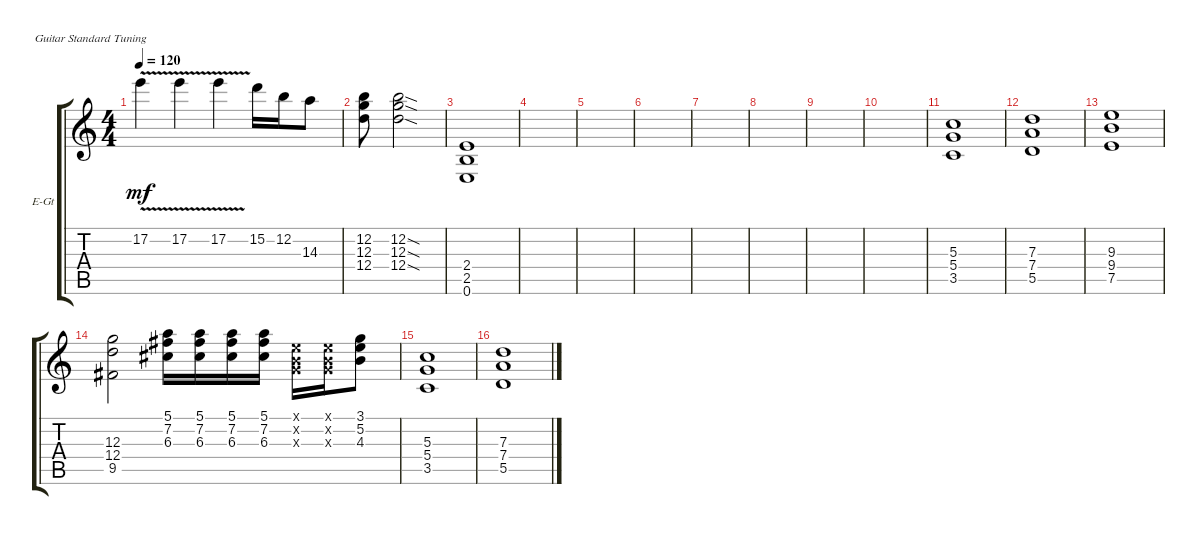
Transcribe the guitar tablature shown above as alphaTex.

\defaultSystemsLayout 4
\bracketExtendMode groupsimilarinstruments
\firstSystemTrackNameOrientation horizontal
\otherSystemsTrackNameOrientation horizontal
\track ("Наташа" "E-Gt") {instrument overdrivenguitar}
\staff {score tabs}
\tuning (E4 B3 G3 D3 A2 E2)
\ts (4 4)
\tempo 120
\clef g2
\ks c
17.2{v}.4{dy mf} 17.2{v}.4 17.2{v}.4 15.2.16 12.2.16 14.3.8 |
(12.2 12.3 12.4).8 (12.4{sod} 12.3{sod} 12.2{sod}).2 |
(0.6 2.5 2.4).1 |
|
|
|
|
|
|
|
(3.5 5.4 5.3).1 |
(5.5 7.4 7.3).1 |
(7.5 9.4 9.3).1 |
(9.5 12.4 12.3).2 (5.1 7.2 6.3).16 (5.1 7.2 6.3).16 (5.1 7.2 6.3).16 (5.1 7.2 6.3).16 (0.2{x} 0.3{x} 0.1{x}).16 (0.1{x} 0.2{x} 0.3{x}).16 (4.3 5.2 3.1).8 |
(3.5 5.4 5.3).1 |
(5.5 7.4 7.3).1
